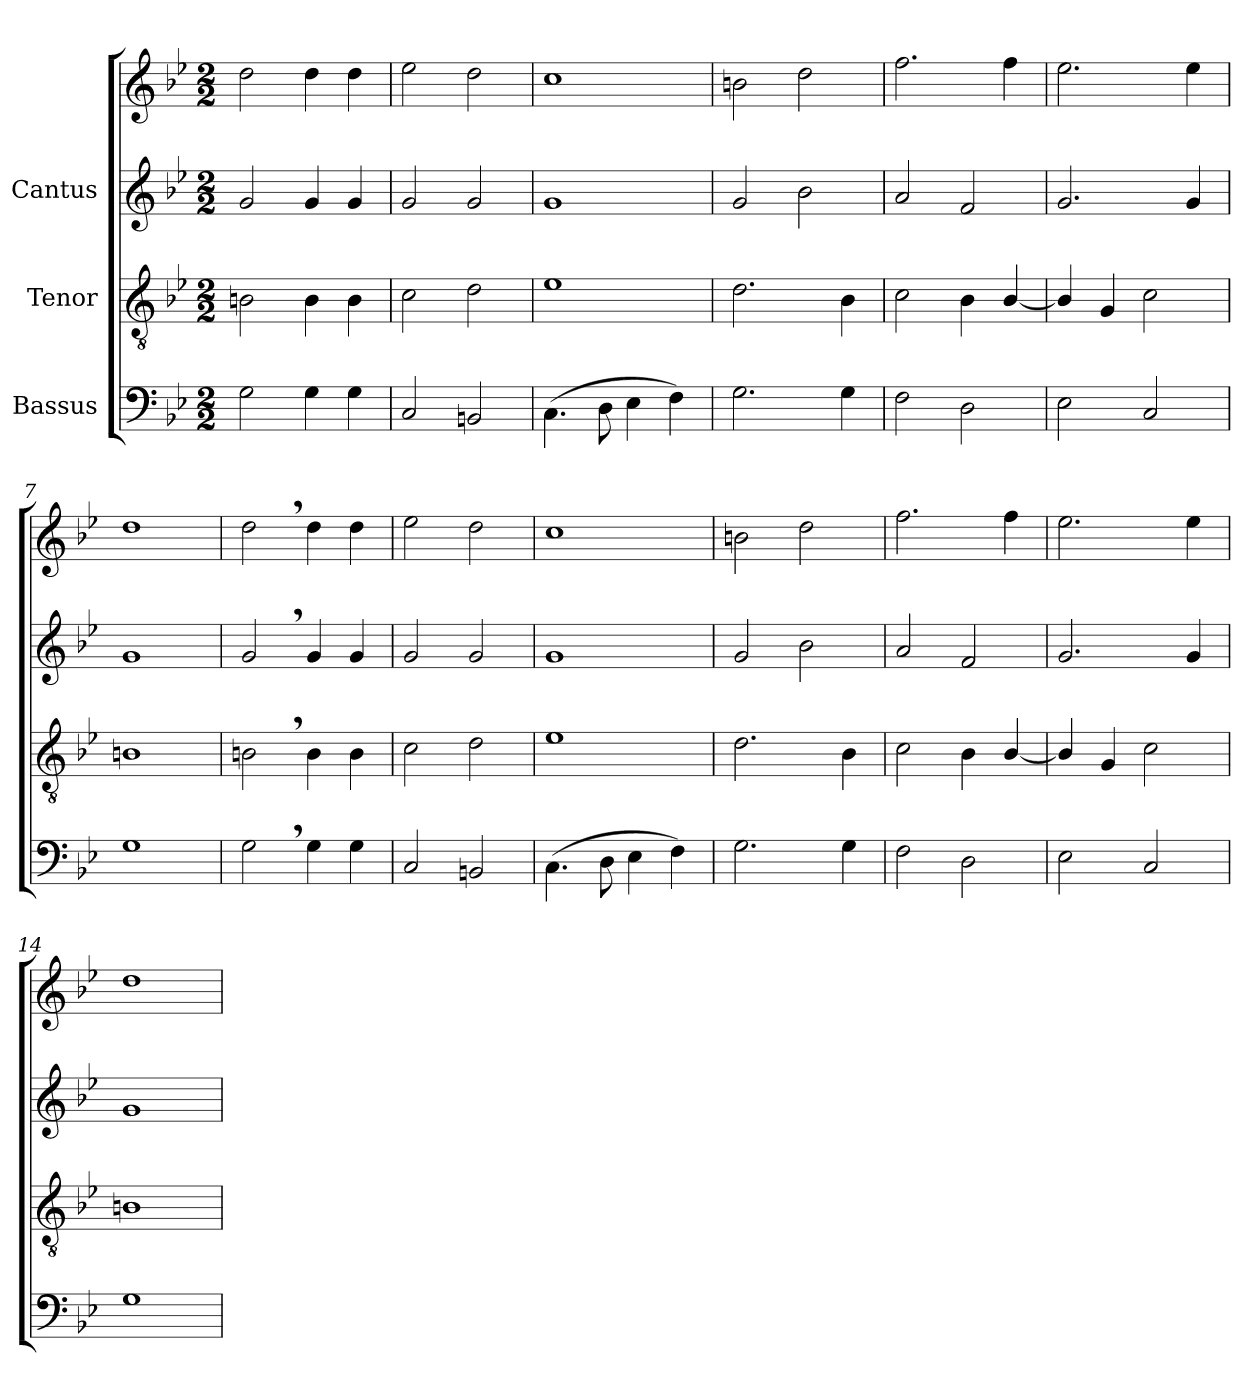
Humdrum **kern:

**kern	**kern	**kern	**kern
*part3	*part2	*part1	*part1
*staff4	*staff3	*staff2	*staff1
*I"Bassus	*I"Tenor	*I"Cantus	*
!!LO:PB:g=z
*stria5	*stria5	*stria5	*stria5
*clefF4	*clefGv2	*clefG2	*clefG2
*k[b-e-]	*k[b-e-]	*k[b-e-]	*k[b-e-]
*B-:	*B-:	*B-:	*B-:
*M2/2	*M2/2	*M2/2	*M2/2
*MM156	*MM156	*MM156	*MM156
=1	=1	=1	=1
2G\	2Bn\	2g/	2dd\
4G\	4B\	4g/	4dd\
4G\	4B\	4g/	4dd\
=2	=2	=2	=2
2C/	2c\	2g/	2ee-\
2BBn/	2d\	2g/	2dd\
=3	=3	=3	=3
(>4.C\	1e-	1g	1cc
8D\	.	.	.
4E-\	.	.	.
4F\)	.	.	.
=4	=4	=4	=4
2.G\	2.d\	2g/	2bn\
.	.	2b-\	2dd\
4G\	4B-\	.	.
=5	=5	=5	=5
2F\	2c\	2a/	2.ff\
2D\	4B-\	2f/	.
.	[<4B-/	.	4ff\
=6	=6	=6	=6
2E-\	4B-/]	2.g/	2.ee-\
.	4G/	.	.
2C/	2c\	.	.
.	.	4g/	4ee-\
=7	=7	=7	=7
1G	1Bn	1g	1dd
!!LO:LB:g=z
=8	=8	=8	=8
2G,>\	2Bn,>\	2g,</	2dd,>\
4G\	4B\	4g/	4dd\
4G\	4B\	4g/	4dd\
=9	=9	=9	=9
2C/	2c\	2g/	2ee-\
2BBn/	2d\	2g/	2dd\
=10	=10	=10	=10
(>4.C\	1e-	1g	1cc
8D\	.	.	.
4E-\	.	.	.
4F\)	.	.	.
=11	=11	=11	=11
2.G\	2.d\	2g/	2bn\
.	.	2b-\	2dd\
4G\	4B-\	.	.
=12	=12	=12	=12
2F\	2c\	2a/	2.ff\
2D\	4B-\	2f/	.
.	[<4B-/	.	4ff\
=13	=13	=13	=13
2E-\	4B-/]	2.g/	2.ee-\
.	4G/	.	.
2C/	2c\	.	.
.	.	4g/	4ee-\
=14	=14	=14	=14
1G	1Bn	1g	1dd
=	=	=	=
*-	*-	*-	*-
